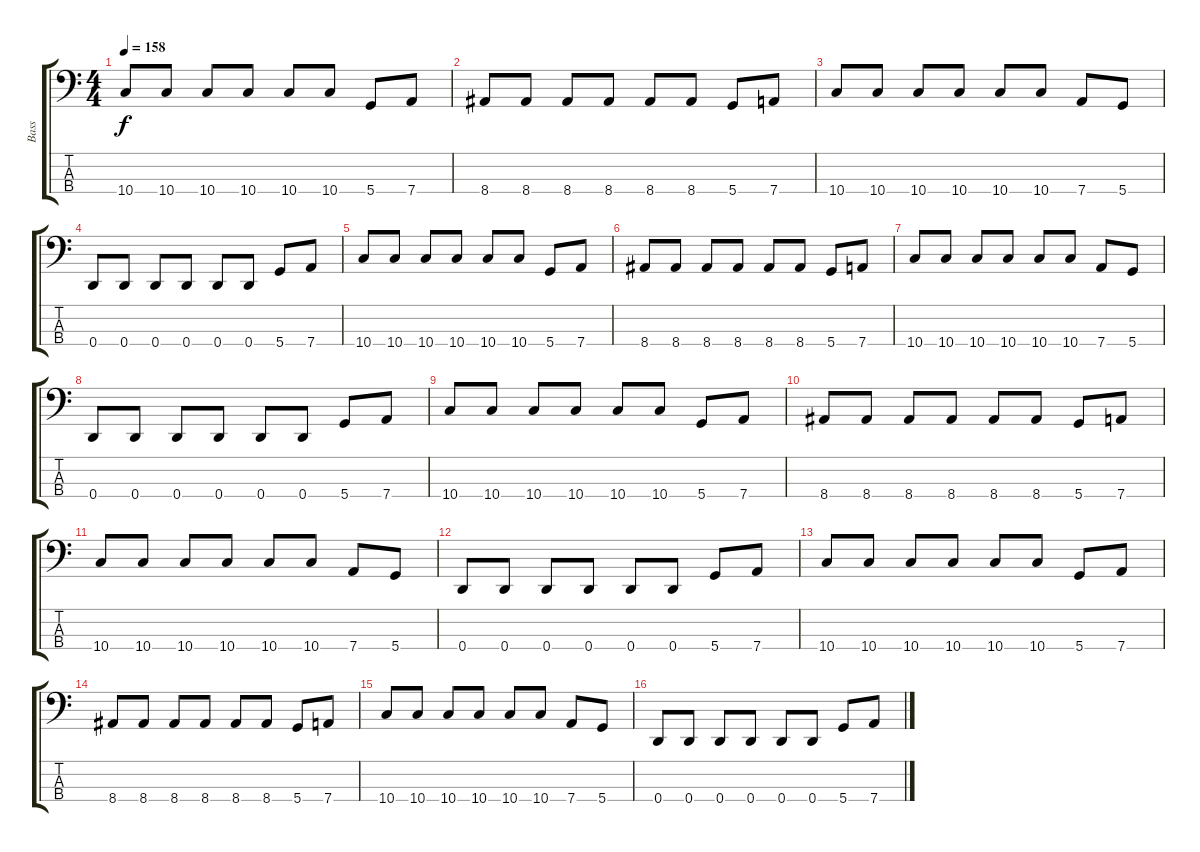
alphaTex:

\track ("Bass" "Bass") {instrument electricbasspick}
\staff {score tabs}
\tuning (G2 D2 A1 D1) {hide}
\ts (4 4)
\tempo 158
\clef f4
\ks c
10.4.8{dy f} 10.4.8 10.4.8 10.4.8 10.4.8 10.4.8 5.4.8 7.4.8 |
8.4.8 8.4.8 8.4.8 8.4.8 8.4.8 8.4.8 5.4.8 7.4.8 |
10.4.8 10.4.8 10.4.8 10.4.8 10.4.8 10.4.8 7.4.8 5.4.8 |
0.4.8 0.4.8 0.4.8 0.4.8 0.4.8 0.4.8 5.4.8 7.4.8 |
10.4.8 10.4.8 10.4.8 10.4.8 10.4.8 10.4.8 5.4.8 7.4.8 |
8.4.8 8.4.8 8.4.8 8.4.8 8.4.8 8.4.8 5.4.8 7.4.8 |
10.4.8 10.4.8 10.4.8 10.4.8 10.4.8 10.4.8 7.4.8 5.4.8 |
0.4.8 0.4.8 0.4.8 0.4.8 0.4.8 0.4.8 5.4.8 7.4.8 |
10.4.8 10.4.8 10.4.8 10.4.8 10.4.8 10.4.8 5.4.8 7.4.8 |
8.4.8 8.4.8 8.4.8 8.4.8 8.4.8 8.4.8 5.4.8 7.4.8 |
10.4.8 10.4.8 10.4.8 10.4.8 10.4.8 10.4.8 7.4.8 5.4.8 |
0.4.8 0.4.8 0.4.8 0.4.8 0.4.8 0.4.8 5.4.8 7.4.8 |
10.4.8 10.4.8 10.4.8 10.4.8 10.4.8 10.4.8 5.4.8 7.4.8 |
8.4.8 8.4.8 8.4.8 8.4.8 8.4.8 8.4.8 5.4.8 7.4.8 |
10.4.8 10.4.8 10.4.8 10.4.8 10.4.8 10.4.8 7.4.8 5.4.8 |
0.4.8 0.4.8 0.4.8 0.4.8 0.4.8 0.4.8 5.4.8 7.4.8
